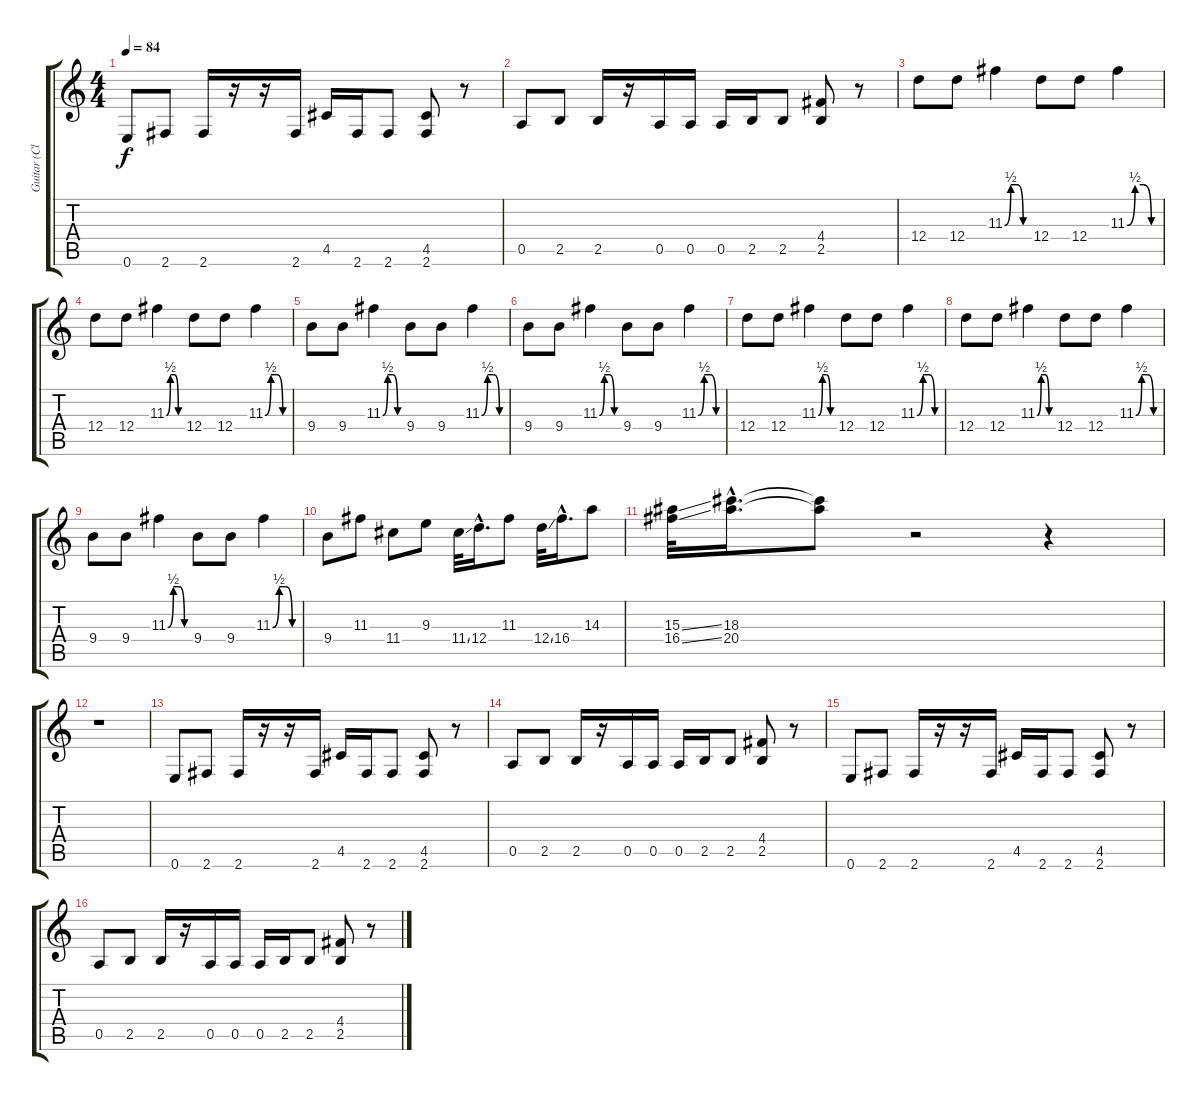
\track ("Guitar (Clean)" "Guitar (Cl") {instrument electricguitarclean}
\staff {score tabs}
\tuning (E4 B3 G3 D3 A2 E2) {hide}
\ts (4 4)
\tempo 84
\clef g2
\ks c
0.6.8{dy f} 2.6.8 2.6.16 r.16 r.16 2.6.16 4.5.16 2.6.16 2.6.8 (4.5 2.6).8 r.8 |
0.5.8 2.5.8 2.5.16 r.16 0.5.16 0.5.16 0.5.16 2.5.16 2.5.8 (4.4 2.5).8 r.8 |
12.4.8 12.4.8 11.3{be (custom 0 0 15 2 30 2 45 0 60 0)}.4 12.4.8 12.4.8 11.3{be (custom 0 0 15 2 30 2 45 0 60 0)}.4 |
12.4.8 12.4.8 11.3{be (custom 0 0 15 2 30 2 45 0 60 0)}.4 12.4.8 12.4.8 11.3{be (custom 0 0 15 2 30 2 45 0 60 0)}.4 |
9.4.8 9.4.8 11.3{be (custom 0 0 15 2 30 2 45 0 60 0)}.4 9.4.8 9.4.8 11.3{be (custom 0 0 15 2 30 2 45 0 60 0)}.4 |
9.4.8 9.4.8 11.3{be (custom 0 0 15 2 30 2 45 0 60 0)}.4 9.4.8 9.4.8 11.3{be (custom 0 0 15 2 30 2 45 0 60 0)}.4 |
12.4.8 12.4.8 11.3{be (custom 0 0 15 2 30 2 45 0 60 0)}.4 12.4.8 12.4.8 11.3{be (custom 0 0 15 2 30 2 45 0 60 0)}.4 |
12.4.8 12.4.8 11.3{be (custom 0 0 15 2 30 2 45 0 60 0)}.4 12.4.8 12.4.8 11.3{be (custom 0 0 15 2 30 2 45 0 60 0)}.4 |
9.4.8 9.4.8 11.3{be (custom 0 0 15 2 30 2 45 0 60 0)}.4 9.4.8 9.4.8 11.3{be (custom 0 0 15 2 30 2 45 0 60 0)}.4 |
9.4.8 11.3.8 11.4.8 9.3.8 11.4{ss}.32 12.4{hac}.16{d} 11.3.8 12.4{ss}.32 16.4{hac}.16{d} 14.3.8 |
(15.3{ss} 16.4{ss}).32 (18.3{hac} 20.4{hac}).16{d} (18.3{t} 20.4{t}).8 r.2 r.4 |
r.1 |
0.6.8 2.6.8 2.6.16 r.16 r.16 2.6.16 4.5.16 2.6.16 2.6.8 (4.5 2.6).8 r.8 |
0.5.8 2.5.8 2.5.16 r.16 0.5.16 0.5.16 0.5.16 2.5.16 2.5.8 (4.4 2.5).8 r.8 |
0.6.8 2.6.8 2.6.16 r.16 r.16 2.6.16 4.5.16 2.6.16 2.6.8 (4.5 2.6).8 r.8 |
0.5.8 2.5.8 2.5.16 r.16 0.5.16 0.5.16 0.5.16 2.5.16 2.5.8 (4.4 2.5).8 r.8
